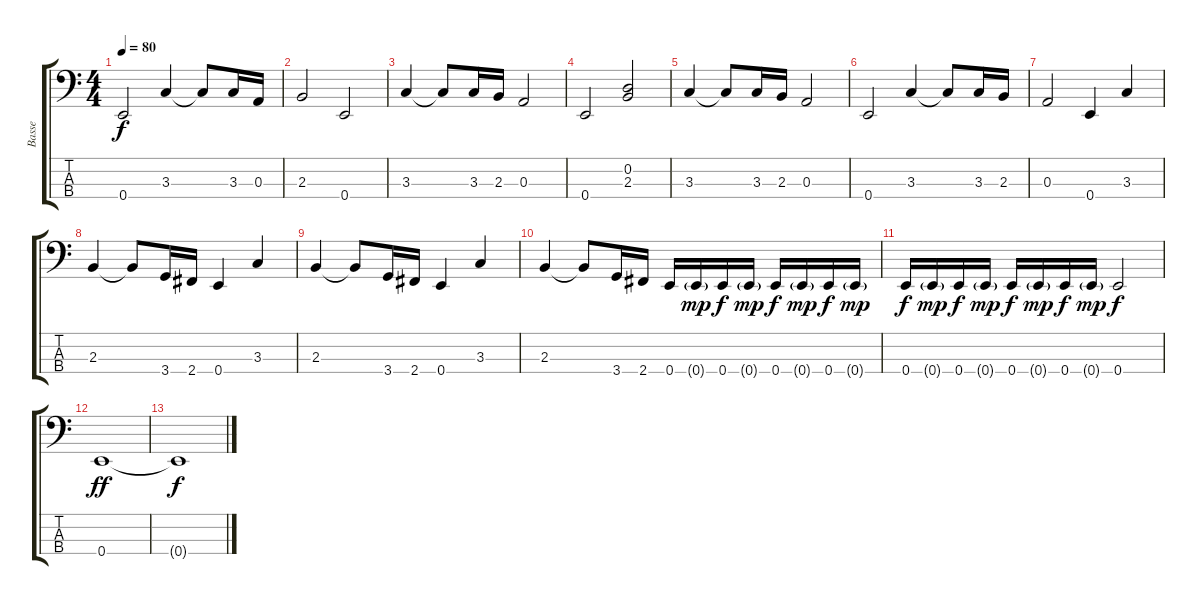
\track ("Basse" "Basse") {instrument fretlessbass}
\staff {score tabs}
\tuning (G2 D2 A1 E1) {hide}
\ts (4 4)
\tempo 80
\clef f4
\ks c
0.4.2{dy f} 3.3.4 3.3{t}.8 3.3.16 0.3.16 |
2.3.2 0.4.2 |
3.3.4 3.3{t}.8 3.3.16 2.3.16 0.3.2 |
0.4.2 (0.2 2.3).2 |
3.3.4 3.3{t}.8 3.3.16 2.3.16 0.3.2 |
0.4.2 3.3.4 3.3{t}.8 3.3.16 2.3.16 |
0.3.2 0.4.4 3.3.4 |
2.3.4 2.3{t}.8 3.4.16 2.4.16 0.4.4 3.3.4 |
2.3.4 2.3{t}.8 3.4.16 2.4.16 0.4.4 3.3.4 |
2.3.4 2.3{t}.8 3.4.16 2.4.16 0.4.16 0.4{g}.16{dy mp} 0.4.16{dy f} 0.4{g}.16{dy mp} 0.4.16{dy f} 0.4{g}.16{dy mp} 0.4.16{dy f} 0.4{g}.16{dy mp} |
0.4.16{dy f} 0.4{g}.16{dy mp} 0.4.16{dy f} 0.4{g}.16{dy mp} 0.4.16{dy f} 0.4{g}.16{dy mp} 0.4.16{dy f} 0.4{g}.16{dy mp} 0.4.2{dy f} |
0.4.1{dy ff} |
0.4{t}.1{dy f}
